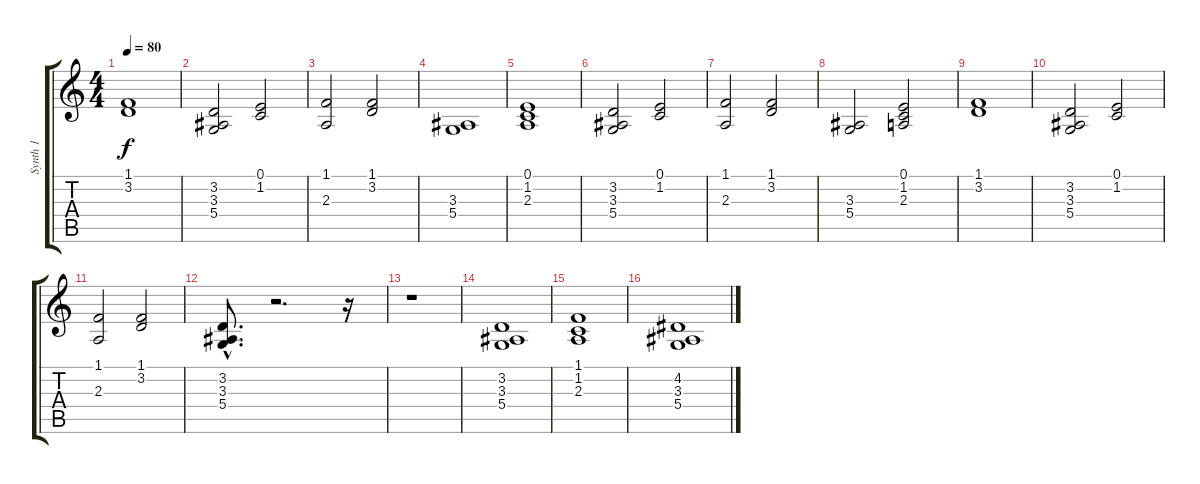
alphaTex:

\track ("Synth 1" "Synth 1") {instrument synthstrings1}
\staff {score tabs}
\tuning (E4 B3 G3 D3 A2 E2) {hide}
\ts (4 4)
\tempo 80
\clef g2
\ks c
(1.1 3.2).1{dy f} |
(3.2 3.3 5.4).2 (0.1 1.2).2 |
(1.1 2.3).2 (1.1 3.2).2 |
(3.3 5.4).1 |
(0.1 1.2 2.3).1 |
(3.2 3.3 5.4).2 (0.1 1.2).2 |
(1.1 2.3).2 (1.1 3.2).2 |
(3.3 5.4).2 (0.1 1.2 2.3).2 |
(1.1 3.2).1 |
(3.2 3.3 5.4).2 (0.1 1.2).2 |
(1.1 2.3).2 (1.1 3.2).2 |
(3.2{hac} 3.3 5.4{hac}).8{d} r.2{d} r.16 |
r.1 |
(3.2 3.3 5.4).1 |
(1.1 1.2 2.3).1 |
(4.2 3.3 5.4).1
